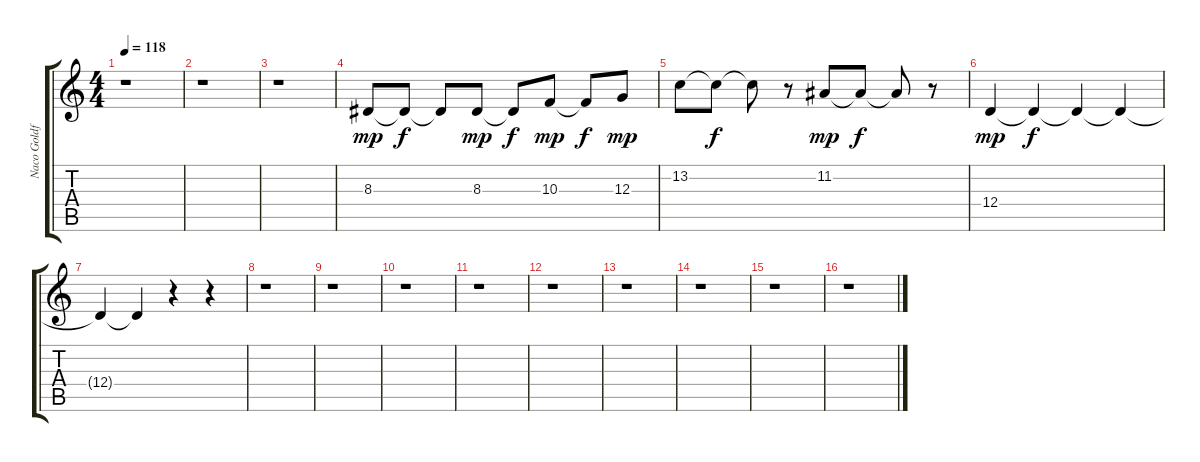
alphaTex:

\track ("Naco Goldfinger" "Naco Goldf") {instrument altosax}
\staff {score tabs}
\tuning (E4 B3 G3 D3 A2 E2) {hide}
\ts (4 4)
\tempo 118
\clef g2
\ks c
r.1{dy f} |
r.1 |
r.1 |
8.3.8{dy mp} 8.3{t}.8{dy f} 8.3{t}.8 8.3.8{dy mp} 8.3{t}.8{dy f} 10.3.8{dy mp} 10.3{t}.8{dy f} 12.3.8{dy mp} |
13.2.8 13.2{t}.8{dy f} 13.2{t}.8 r.8 11.2.8{dy mp} 11.2{t}.8{dy f} 11.2{t}.8 r.8 |
12.4.4{dy mp} 12.4{t}.4{dy f} 12.4{t}.4 12.4{t}.4 |
12.4{t}.4 12.4{t}.4 r.4 r.4 |
r.1 |
r.1 |
r.1 |
r.1 |
r.1 |
r.1 |
r.1 |
r.1 |
r.1
